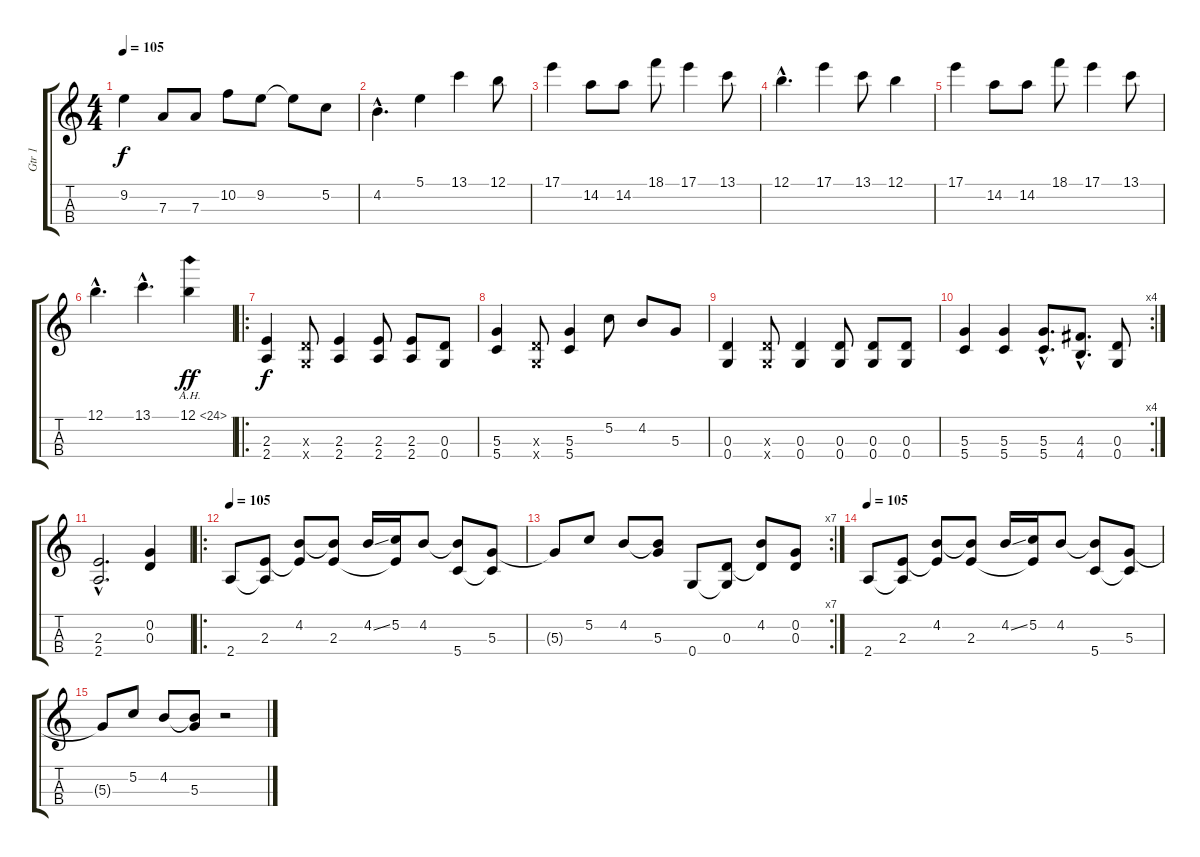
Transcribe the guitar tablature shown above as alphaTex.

\track ("Gtr 1" "Gtr 1") {instrument acousticguitarsteel}
\staff {score tabs}
\tuning (B3 G3 D3 G2) {hide}
\ts (4 4)
\tempo 105
\clef g2
\ks c
9.2.4{dy f} 7.3.8 7.3.8 10.2.8 9.2.8 9.2{t}.8 5.2.8 |
4.2{hac}.4{d} 5.1.4 13.1.4 12.1.8 |
17.1.4 14.2.8 14.2.8 18.1.8 17.1.4 13.1.8 |
12.1{hac}.4{d} 17.1.4 13.1.8 12.1.4 |
17.1.4 14.2.8 14.2.8 18.1.8 17.1.4 13.1.8 |
12.1{hac}.4{d} 13.1{hac}.4{d} 12.1{ah 12}.4{dy ff} |
\ro
(2.3 2.4).4{dy f volume 16 instrument overdrivenguitar} (0.3{x} 0.4{x}).8 (2.3 2.4).4 (2.3 2.4).8 (2.3 2.4).8 (0.3 0.4).8 |
(5.3 5.4).4 (0.3{x} 0.4{x}).8 (5.3 5.4).4 5.2.8 4.2.8 5.3.8 |
(0.3 0.4).4 (0.3{x} 0.4{x}).8 (0.3 0.4).4 (0.3 0.4).8 (0.3 0.4).8 (0.3 0.4).8 |
\rc 4
(5.3 5.4).4 (5.3 5.4).4 (5.3{hac} 5.4{hac}).8{d} (4.3{hac} 4.4{hac}).8{d} (0.3 0.4).8 |
(2.3{hac} 2.4{hac}).2{d} (0.2 0.3).4 |
\ro
\tempo 105
2.4.8{volume 16 instrument acousticguitarsteel} (2.3 2.4{t}).8 (4.2 2.3{t}).8 (4.2{t} 2.3).8 4.2{ss}.16 (5.2 2.3{t}).16 4.2.8 (4.2{t} 5.4).8 (5.3 5.4{t}).8 |
\rc 7
5.3{t}.8 5.2.8 4.2.8 (4.2{t} 5.3).8 0.4.8 (0.3 0.4{t}).8 (4.2 0.3{t}).8 (0.2 0.3).8 |
\tempo 105
2.4.8 (2.3 2.4{t}).8 (4.2 2.3{t}).8 (4.2{t} 2.3).8 4.2{ss}.16 (5.2 2.3{t}).16 4.2.8 (4.2{t} 5.4).8 (5.3 5.4{t}).8 |
5.3{t}.8 5.2.8 4.2.8 (4.2{t} 5.3).8 r.2
